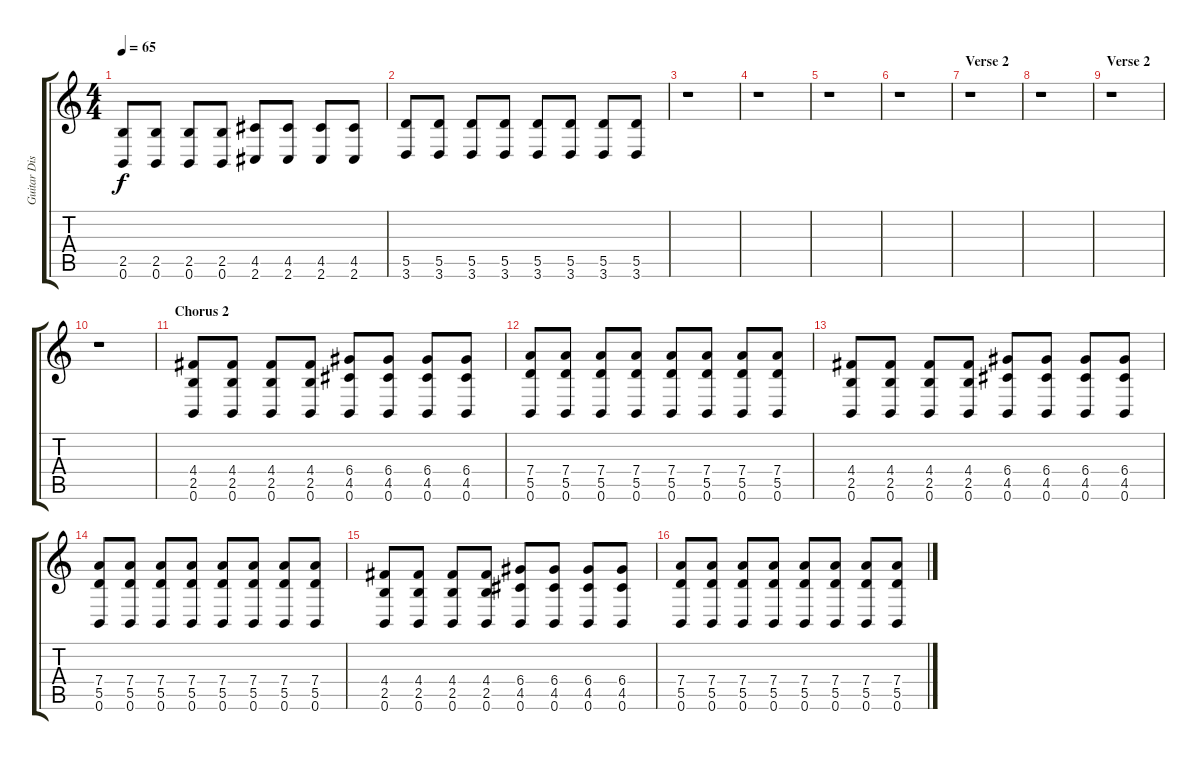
\track ("Guitar Disto 1 (Rythm)" "Guitar Dis") {instrument overdrivenguitar}
\staff {score tabs}
\tuning (E4 B3 G3 D3 A2 B1) {hide}
\ts (4 4)
\tempo 65
\clef g2
\ks c
(2.5 0.6).8{dy f} (2.5 0.6).8 (2.5 0.6).8 (2.5 0.6).8 (4.5 2.6).8 (4.5 2.6).8 (4.5 2.6).8 (4.5 2.6).8 |
(5.5 3.6).8 (5.5 3.6).8 (5.5 3.6).8 (5.5 3.6).8 (5.5 3.6).8 (5.5 3.6).8 (5.5 3.6).8 (5.5 3.6).8 |
r.1 |
r.1 |
r.1 |
r.1 |
\section ("" "Verse 2")
r.1 |
r.1 |
\section ("" "Verse 2")
r.1 |
r.1 |
\section ("" "Chorus 2")
(4.4 2.5 0.6).8{volume 16} (4.4 2.5 0.6).8 (4.4 2.5 0.6).8 (4.4 2.5 0.6).8 (6.4 4.5 0.6).8 (6.4 4.5 0.6).8 (6.4 4.5 0.6).8 (6.4 4.5 0.6).8 |
(7.4 5.5 0.6).8 (7.4 5.5 0.6).8 (7.4 5.5 0.6).8 (7.4 5.5 0.6).8 (7.4 5.5 0.6).8 (7.4 5.5 0.6).8 (7.4 5.5 0.6).8 (7.4 5.5 0.6).8 |
(4.4 2.5 0.6).8{volume 16} (4.4 2.5 0.6).8 (4.4 2.5 0.6).8 (4.4 2.5 0.6).8 (6.4 4.5 0.6).8 (6.4 4.5 0.6).8 (6.4 4.5 0.6).8 (6.4 4.5 0.6).8 |
(7.4 5.5 0.6).8 (7.4 5.5 0.6).8 (7.4 5.5 0.6).8 (7.4 5.5 0.6).8 (7.4 5.5 0.6).8 (7.4 5.5 0.6).8 (7.4 5.5 0.6).8 (7.4 5.5 0.6).8 |
(4.4 2.5 0.6).8 (4.4 2.5 0.6).8 (4.4 2.5 0.6).8 (4.4 2.5 0.6).8 (6.4 4.5 0.6).8 (6.4 4.5 0.6).8 (6.4 4.5 0.6).8 (6.4 4.5 0.6).8 |
(7.4 5.5 0.6).8 (7.4 5.5 0.6).8 (7.4 5.5 0.6).8 (7.4 5.5 0.6).8 (7.4 5.5 0.6).8 (7.4 5.5 0.6).8 (7.4 5.5 0.6).8 (7.4 5.5 0.6).8
